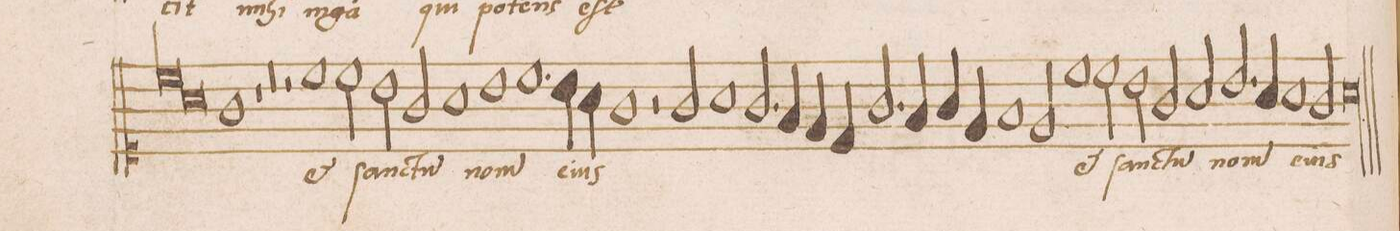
**kern	**text
*I"DISCANTVS	*
*clefC1	*
*k[]	*
*met(C|)	*
*M2/1	*
*lig	*
1cc	.
1a	.
*Xlig	*
=60	=60
1g	.
1r	.
=61	=61
0r	.
=62	=62
2r	.
1cc	et
2cc\	ſan-
=63	=63
2b\	-ctu(m)
2g/	.
1a	no-
=64	=64
1b	-m(en)
1.cc	.
=65	=65
4b\	e-
4a\	-ius
1g	.
=66	=66
2r	.
2g/	.
1a	.
=67	=67
2.g/	.
4f/	.
4e/	.
4d/	.
2.g/	.
=68	=68
4f/	.
4g/	.
4e/	.
1f	.
=69	=69
2e/	.
1cc	et
2cc\	ſan-
=70	=70
2b\	-ctu(m)
2g/	.
2a/	.
2.b/	no-
=71	=71
4a/	-m(en)
1a	e-
2g/	-ius
=72	=72
0a	.
=73||	=73||
*M2/1	*
*met(C|)	*
*-	*-
